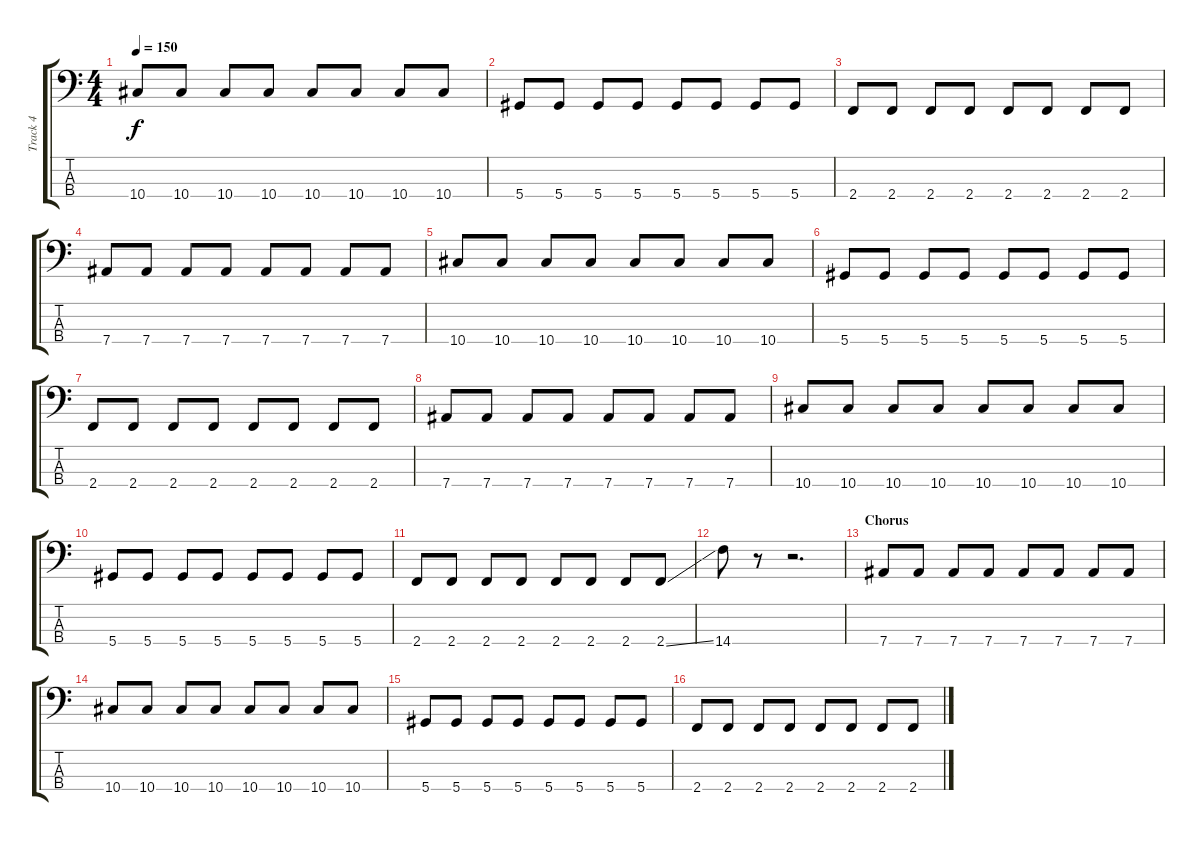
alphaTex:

\track ("Track 4" "Track 4") {instrument fretlessbass}
\staff {score tabs}
\tuning (Gb2 Db2 Ab1 Eb1) {hide}
\ts (4 4)
\tempo 150
\clef f4
\ks c
10.4.8{dy f} 10.4.8 10.4.8 10.4.8 10.4.8 10.4.8 10.4.8 10.4.8 |
5.4.8 5.4.8 5.4.8 5.4.8 5.4.8 5.4.8 5.4.8 5.4.8 |
2.4.8 2.4.8 2.4.8 2.4.8 2.4.8 2.4.8 2.4.8 2.4.8 |
7.4.8 7.4.8 7.4.8 7.4.8 7.4.8 7.4.8 7.4.8 7.4.8 |
10.4.8 10.4.8 10.4.8 10.4.8 10.4.8 10.4.8 10.4.8 10.4.8 |
5.4.8 5.4.8 5.4.8 5.4.8 5.4.8 5.4.8 5.4.8 5.4.8 |
2.4.8 2.4.8 2.4.8 2.4.8 2.4.8 2.4.8 2.4.8 2.4.8 |
7.4.8 7.4.8 7.4.8 7.4.8 7.4.8 7.4.8 7.4.8 7.4.8 |
10.4.8 10.4.8 10.4.8 10.4.8 10.4.8 10.4.8 10.4.8 10.4.8 |
5.4.8 5.4.8 5.4.8 5.4.8 5.4.8 5.4.8 5.4.8 5.4.8 |
2.4.8 2.4.8 2.4.8 2.4.8 2.4.8 2.4.8 2.4.8 2.4{ss}.8 |
14.4.8 r.8 r.2{d} |
\section ("" "Chorus")
7.4.8 7.4.8 7.4.8 7.4.8 7.4.8 7.4.8 7.4.8 7.4.8 |
10.4.8 10.4.8 10.4.8 10.4.8 10.4.8 10.4.8 10.4.8 10.4.8 |
5.4.8 5.4.8 5.4.8 5.4.8 5.4.8 5.4.8 5.4.8 5.4.8 |
2.4.8 2.4.8 2.4.8 2.4.8 2.4.8 2.4.8 2.4.8 2.4.8
